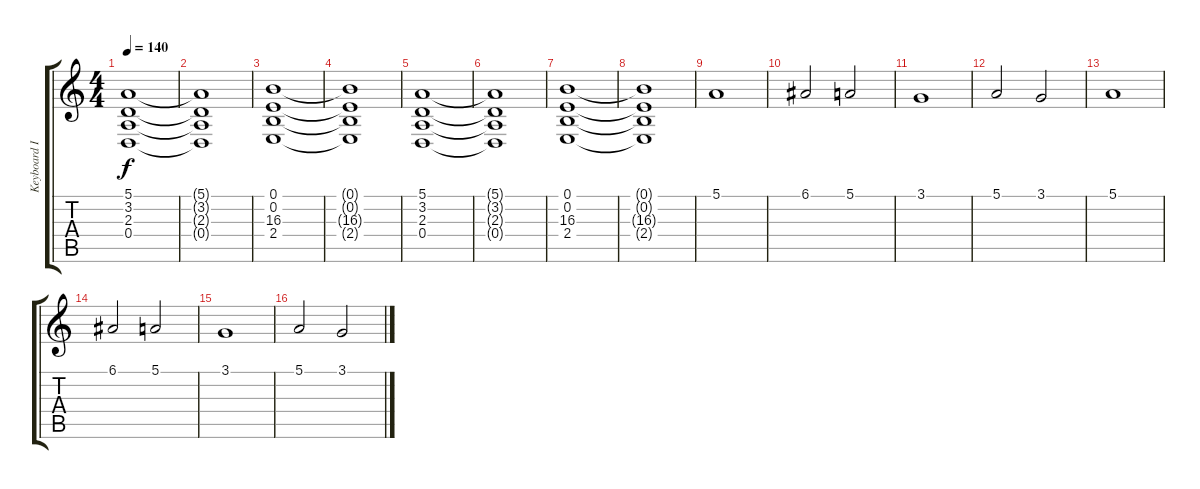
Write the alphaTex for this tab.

\track ("Keyboard I" "Keyboard I") {instrument stringensemble1}
\staff {score tabs}
\tuning (E4 B3 G3 D3 A2 E2) {hide}
\ts (4 4)
\tempo 140
\clef g2
\ks c
(5.1 3.2 2.3 0.4).1{dy f} |
(5.1{t} 3.2{t} 2.3{t} 0.4{t}).1 |
(0.1 0.2 16.3 2.4).1 |
(0.1{t} 0.2{t} 16.3{t} 2.4{t}).1 |
(5.1 3.2 2.3 0.4).1 |
(5.1{t} 3.2{t} 2.3{t} 0.4{t}).1 |
(0.1 0.2 16.3 2.4).1 |
(0.1{t} 0.2{t} 16.3{t} 2.4{t}).1 |
5.1.1 |
6.1.2 5.1.2 |
3.1.1 |
5.1.2 3.1.2 |
5.1.1 |
6.1.2 5.1.2 |
3.1.1 |
5.1.2 3.1.2
